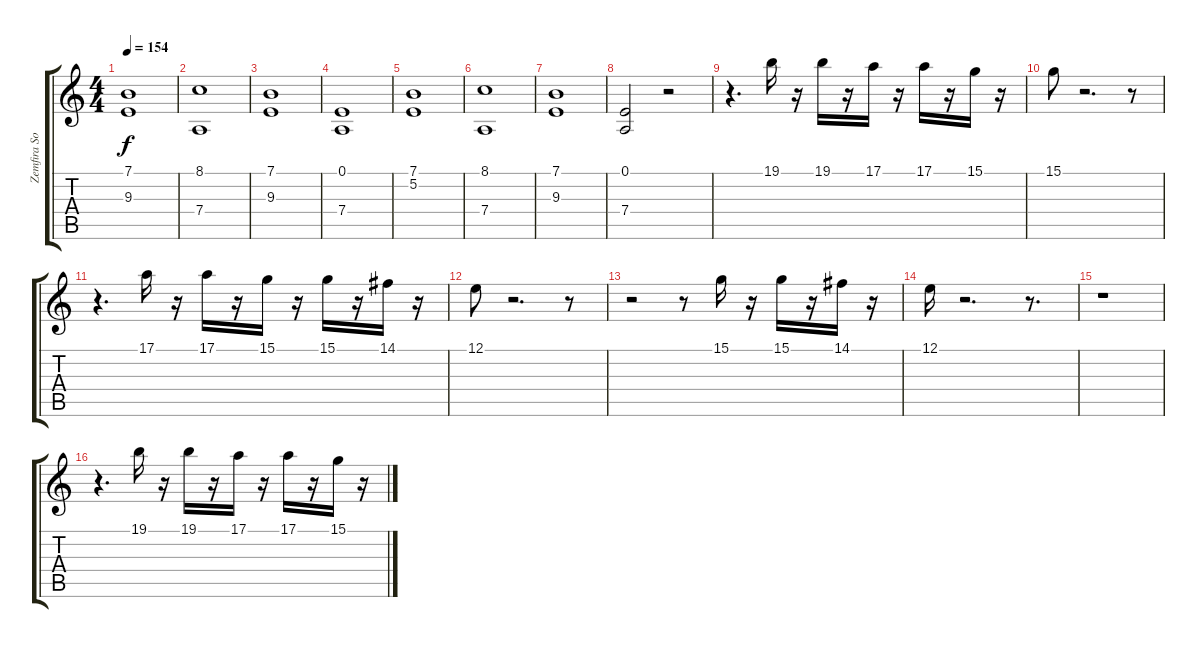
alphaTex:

\track ("Zemfira Sozrela" "Zemfira So") {instrument drawbarorgan}
\staff {score tabs}
\tuning (E4 B3 G3 D3 A2 E2) {hide}
\ts (4 4)
\tempo 154
\clef g2
\ks c
(7.1 9.3).1{dy f instrument drawbarorgan} |
(8.1 7.4).1 |
(7.1 9.3).1 |
(0.1 7.4).1 |
(7.1 5.2).1 |
(8.1 7.4).1 |
(7.1 9.3).1 |
(0.1 7.4).2 r.2 |
r.4{d} 19.1.16 r.16 19.1.16 r.16 17.1.16 r.16 17.1.16 r.16 15.1.16 r.16 |
15.1.8 r.2{d} r.8 |
r.4{d} 17.1.16 r.16 17.1.16 r.16 15.1.16 r.16 15.1.16 r.16 14.1.16 r.16 |
12.1.8 r.2{d} r.8 |
r.2 r.8 15.1.16 r.16 15.1.16 r.16 14.1.16 r.16 |
12.1.16 r.2{d} r.8{d} |
r.1 |
r.4{d} 19.1.16 r.16 19.1.16 r.16 17.1.16 r.16 17.1.16 r.16 15.1.16 r.16
